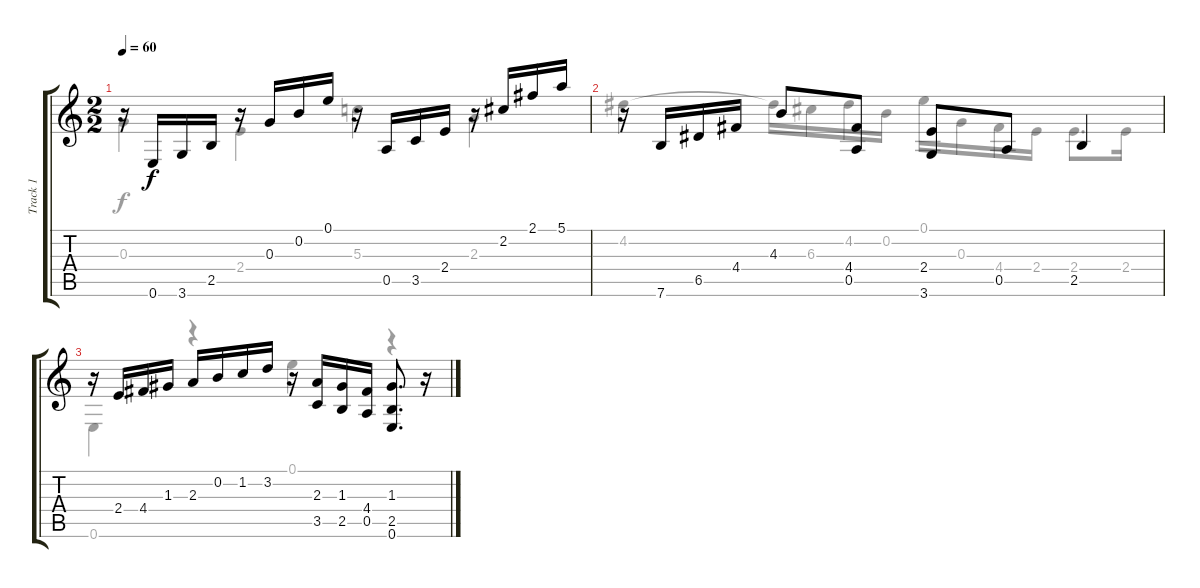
\track ("Track 1" "Track 1") {instrument acousticguitarsteel}
\staff {score tabs}
\tuning (E4 B3 G3 D3 A2 E2) {hide}
\voice
\ts (2 2)
\tempo 60
\clef g2
\ks c
r.16{dy f} 0.6.16 3.6.16 2.5.16 r.16 0.3.16 0.2.16 0.1.16 r.16 0.5.16 3.5.16 2.4.16 r.16 2.2.16 2.1.16 5.1.16 |
r.16 7.6.16 6.5.16 4.4.16 4.3.8 (4.4 0.5).8 (2.4 3.6).8 0.5.8 2.5.4 |
r.16 2.4.16 4.4.16 1.3.16 2.3.16 0.2.16 1.2.16 3.2.16 r.16 (2.3 3.5).16 (1.3 2.5).16 (4.4 0.5).16 (1.3 2.5 0.6).8{d} r.16
\voice
\clef g2
\ottava regular
\simile none
\ks c
0.3.4{dy f} 2.4.4 5.3.4 2.3.4 |
4.2.4 4.2{t}.16 6.3.16 4.2.16 0.2.16 0.1.16 0.3.16 4.4.16 2.4.16 2.4.8{d} 2.4.16 |
0.6.4 r.4 0.1.4 r.4
